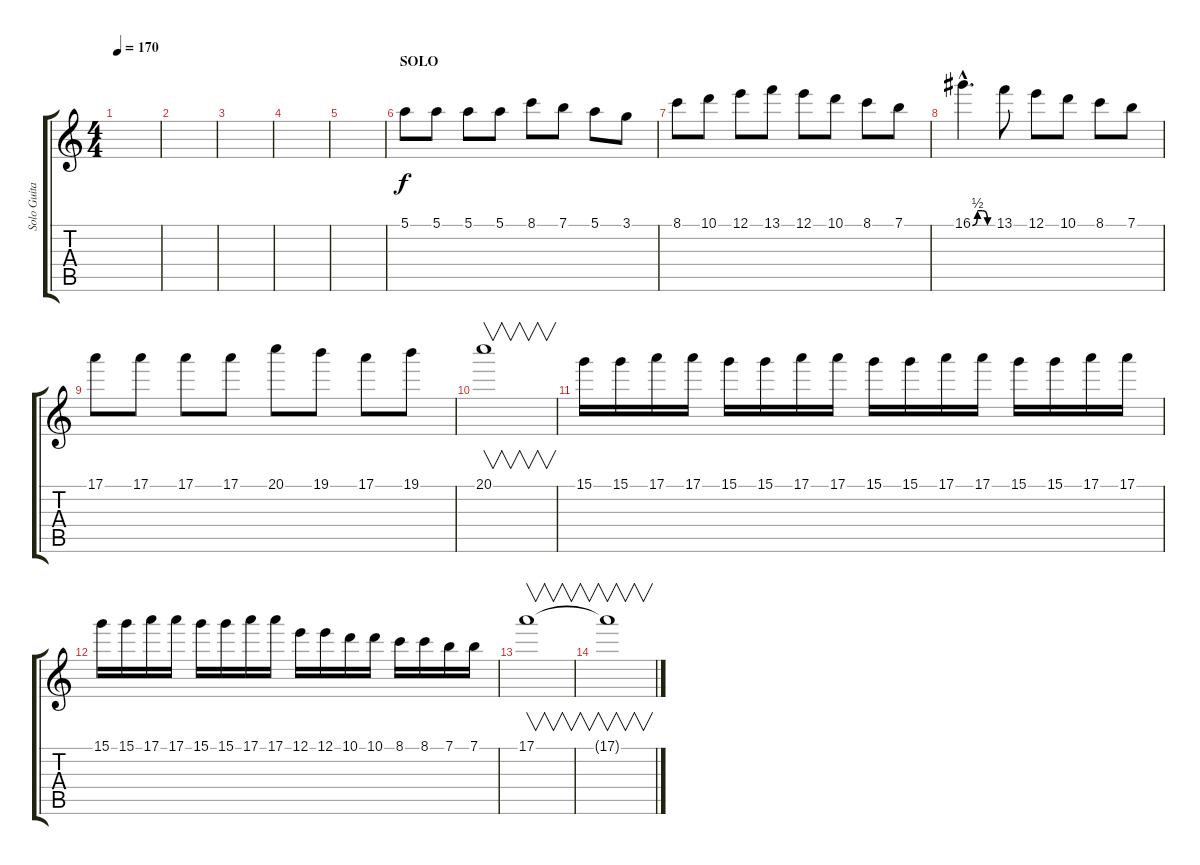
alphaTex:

\track ("Solo Guitar (Volume Effect)" "Solo Guita") {instrument distortionguitar}
\staff {score tabs}
\tuning (E4 B3 G3 D3 A2 E2) {hide}
\ts (4 4)
\tempo 170
\clef g2
\ks c
|
|
|
|
|
\section ("" "SOLO")
5.1.8 5.1.8 5.1.8 5.1.8 8.1.8 7.1.8 5.1.8 3.1.8 |
8.1.8 10.1.8 12.1.8 13.1.8 12.1.8 10.1.8 8.1.8 7.1.8 |
16.1{be (custom 0 0 15 2 30 2 45 0 60 0) hac}.4{d} 13.1.8 12.1.8 10.1.8 8.1.8 7.1.8 |
17.1.8 17.1.8 17.1.8 17.1.8 20.1.8 19.1.8 17.1.8 19.1.8 |
20.1.1{v} |
15.1.16 15.1.16 17.1.16 17.1.16 15.1.16 15.1.16 17.1.16 17.1.16 15.1.16 15.1.16 17.1.16 17.1.16 15.1.16 15.1.16 17.1.16 17.1.16 |
15.1.16 15.1.16 17.1.16 17.1.16 15.1.16 15.1.16 17.1.16 17.1.16 12.1.16 12.1.16 10.1.16 10.1.16 8.1.16 8.1.16 7.1.16 7.1.16 |
17.1.1{v} |
17.1{t}.1{v}
